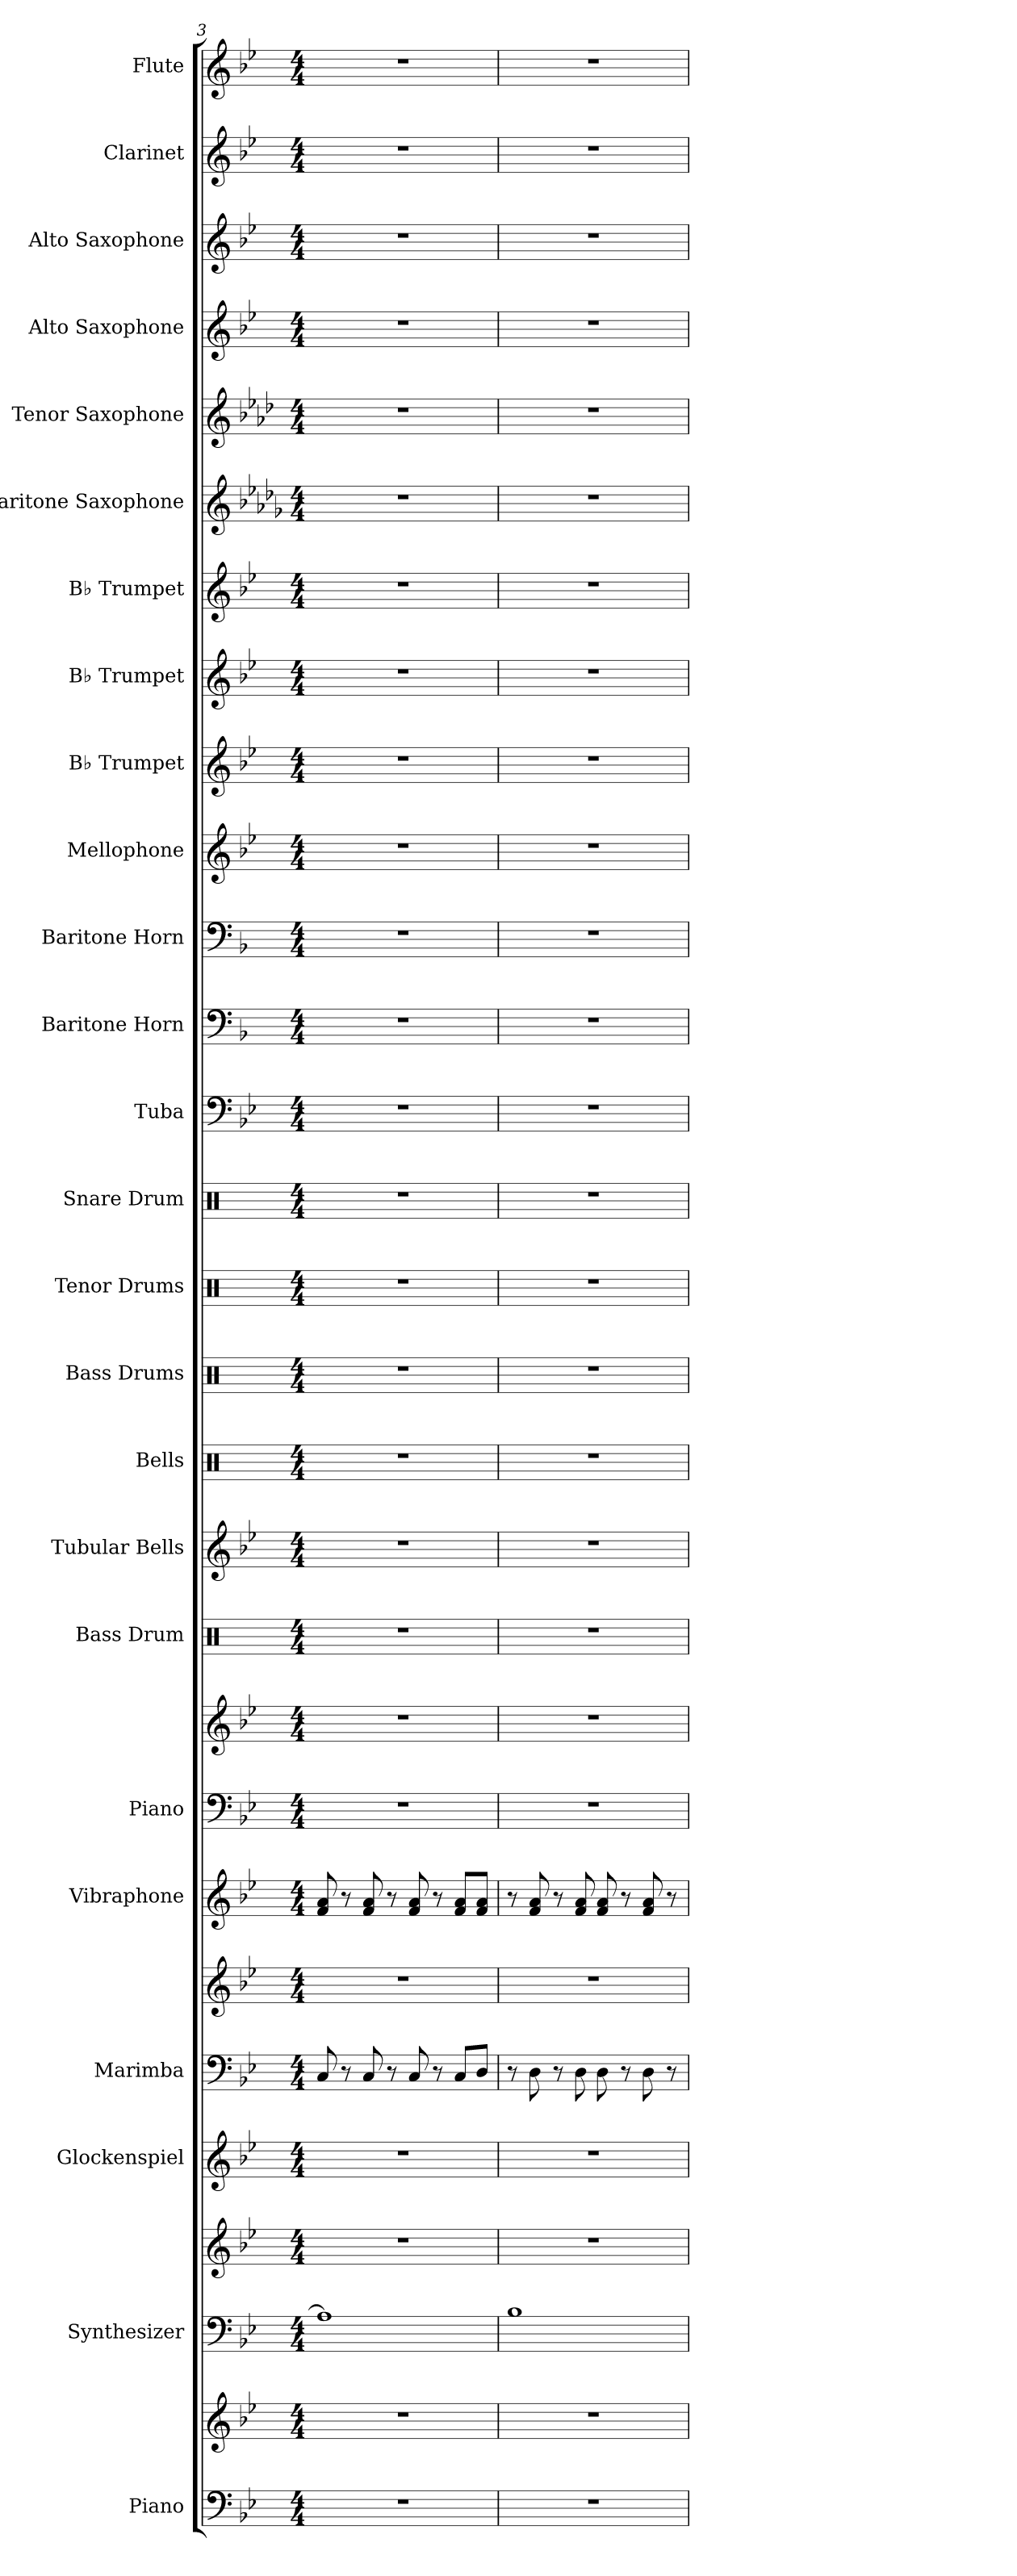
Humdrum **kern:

**kern	**kern	**kern	**kern	**kern	**kern	**kern	**kern	**kern	**kern	**kern	**kern	**kern	**kern	**kern	**kern	**kern	**kern	**kern	**kern	**kern	**kern	**kern	**kern	**kern	**kern	**kern	**kern	**kern
*part25	*part25	*part24	*part24	*part23	*part22	*part22	*part21	*part20	*part20	*part19	*part18	*part17	*part16	*part15	*part14	*part13	*part12	*part11	*part10	*part9	*part8	*part7	*part6	*part5	*part4	*part3	*part2	*part1
*staff29	*staff28	*staff27	*staff26	*staff25	*staff24	*staff23	*staff22	*staff21	*staff20	*staff19	*staff18	*staff17	*staff16	*staff15	*staff14	*staff13	*staff12	*staff11	*staff10	*staff9	*staff8	*staff7	*staff6	*staff5	*staff4	*staff3	*staff2	*staff1
*I"Piano	*	*I"Synthesizer	*	*I"Glockenspiel	*I"Marimba	*	*I"Vibraphone	*I"Piano	*	*I"Bass Drum	*I"Tubular Bells	*I"Bells	*I"Bass Drums	*I"Tenor Drums	*I"Snare Drum	*I"Tuba	*I"Baritone Horn	*I"Baritone Horn	*I"Mellophone	*I"B♭ Trumpet	*I"B♭ Trumpet	*I"B♭ Trumpet	*I"Baritone Saxophone	*I"Tenor Saxophone	*I"Alto Saxophone	*I"Alto Saxophone	*I"Clarinet	*I"Flute
*I'Pno.	*	*I'Synth	*	*I'Glk.	*I'Mrm.	*	*I'Vib.	*I'Pno.	*	*I'B. Dr.	*I'Tu. Be.	*I'Be.	*I'BD	*I'TD	*I'SD	*I'Tba.	*I'Bar. Hn.	*I'Bar. Hn.	*I'Mph.	*I'B♭ Tpt.	*I'B♭ Tpt.	*I'B♭ Tpt.	*I'Bar. Sax.	*I'T. Sax.	*I'A. Sax.	*I'A. Sax.	*I'Cl.	*I'Fl.
*clefF4	*clefG2	*clefF4	*clefG2	*clefG2	*clefF4	*clefG2	*clefG2	*clefF4	*clefG2	*clefX	*clefG2	*clefX	*clefX	*clefX	*clefX	*clefF4	*clefF4	*clefF4	*clefG2	*clefG2	*clefG2	*clefG2	*clefG2	*clefG2	*clefG2	*clefG2	*clefG2	*clefG2
*	*	*	*	*ITrd-14c-24	*	*	*	*	*	*	*	*	*	*	*	*	*ITrd4c7	*ITrd4c7	*ITrd4c7	*ITrd1c2	*ITrd1c2	*ITrd1c2	*ITrd12c21	*ITrd8c14	*ITrd5c9	*ITrd5c9	*ITrd1c2	*
*k[b-e-]	*k[b-e-]	*k[b-e-]	*k[b-e-]	*k[b-e-]	*k[b-e-]	*k[b-e-]	*k[b-e-]	*k[b-e-]	*k[b-e-]	*k[]	*k[b-e-]	*k[]	*k[]	*k[]	*k[]	*k[b-e-]	*k[b-e-]	*k[b-e-]	*k[b-e-a-]	*k[b-e-a-d-]	*k[b-e-a-d-]	*k[b-e-a-d-]	*k[b-e-a-d-g-]	*k[b-e-a-d-]	*k[b-e-a-d-g-]	*k[b-e-a-d-g-]	*k[b-e-a-d-]	*k[b-e-]
*M4/4	*M4/4	*M4/4	*M4/4	*M4/4	*M4/4	*M4/4	*M4/4	*M4/4	*M4/4	*M4/4	*M4/4	*M4/4	*M4/4	*M4/4	*M4/4	*M4/4	*M4/4	*M4/4	*M4/4	*M4/4	*M4/4	*M4/4	*M4/4	*M4/4	*M4/4	*M4/4	*M4/4	*M4/4
=3	=3	=3	=3	=3	=3	=3	=3	=3	=3	=3	=3	=3	=3	=3	=3	=3	=3	=3	=3	=3	=3	=3	=3	=3	=3	=3	=3	=3
1r	1r	1A]	1r	1r	8C/	1r	8f/ 8a/	1r	1r	1r	1r	1r	1r	1r	1r	1r	1r	1r	1r	1r	1r	1r	1r	1r	1r	1r	1r	1r
.	.	.	.	.	8r	.	8r	.	.	.	.	.	.	.	.	.	.	.	.	.	.	.	.	.	.	.	.	.
.	.	.	.	.	8C/	.	8f/ 8a/	.	.	.	.	.	.	.	.	.	.	.	.	.	.	.	.	.	.	.	.	.
.	.	.	.	.	8r	.	8r	.	.	.	.	.	.	.	.	.	.	.	.	.	.	.	.	.	.	.	.	.
.	.	.	.	.	8C/	.	8f/ 8a/	.	.	.	.	.	.	.	.	.	.	.	.	.	.	.	.	.	.	.	.	.
.	.	.	.	.	8r	.	8r	.	.	.	.	.	.	.	.	.	.	.	.	.	.	.	.	.	.	.	.	.
.	.	.	.	.	8C/L	.	8f/ 8a/L	.	.	.	.	.	.	.	.	.	.	.	.	.	.	.	.	.	.	.	.	.
.	.	.	.	.	8D/J	.	8f/ 8a/J	.	.	.	.	.	.	.	.	.	.	.	.	.	.	.	.	.	.	.	.	.
!!LO:PB:g=z
=4	=4	=4	=4	=4	=4	=4	=4	=4	=4	=4	=4	=4	=4	=4	=4	=4	=4	=4	=4	=4	=4	=4	=4	=4	=4	=4	=4	=4
1r	1r	1B-	1r	1r	8r	1r	8r	1r	1r	1r	1r	1r	1r	1r	1r	1r	1r	1r	1r	1r	1r	1r	1r	1r	1r	1r	1r	1r
.	.	.	.	.	8D\	.	8f/ 8a/	.	.	.	.	.	.	.	.	.	.	.	.	.	.	.	.	.	.	.	.	.
.	.	.	.	.	8r	.	8r	.	.	.	.	.	.	.	.	.	.	.	.	.	.	.	.	.	.	.	.	.
.	.	.	.	.	8D\	.	8f/ 8a/	.	.	.	.	.	.	.	.	.	.	.	.	.	.	.	.	.	.	.	.	.
.	.	.	.	.	8D\	.	8f/ 8a/	.	.	.	.	.	.	.	.	.	.	.	.	.	.	.	.	.	.	.	.	.
.	.	.	.	.	8r	.	8r	.	.	.	.	.	.	.	.	.	.	.	.	.	.	.	.	.	.	.	.	.
.	.	.	.	.	8D\	.	8f/ 8a/	.	.	.	.	.	.	.	.	.	.	.	.	.	.	.	.	.	.	.	.	.
.	.	.	.	.	8r	.	8r	.	.	.	.	.	.	.	.	.	.	.	.	.	.	.	.	.	.	.	.	.
=	=	=	=	=	=	=	=	=	=	=	=	=	=	=	=	=	=	=	=	=	=	=	=	=	=	=	=	=
*-	*-	*-	*-	*-	*-	*-	*-	*-	*-	*-	*-	*-	*-	*-	*-	*-	*-	*-	*-	*-	*-	*-	*-	*-	*-	*-	*-	*-
